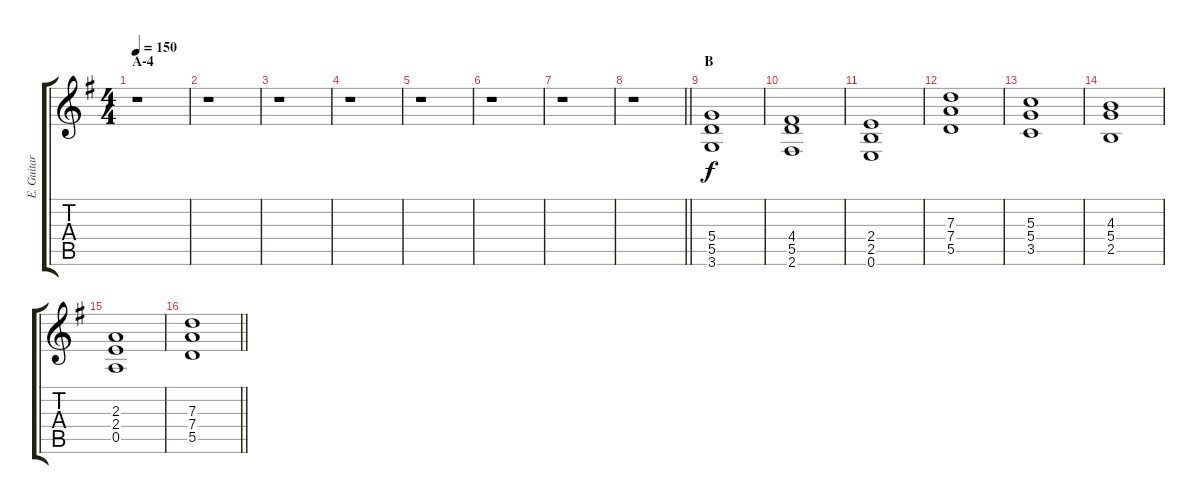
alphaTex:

\track ("E. Guitar III" "E. Guitar ") {instrument overdrivenguitar}
\staff {score tabs}
\tuning (E4 B3 G3 D3 A2 E2) {hide}
\ts (4 4)
\section ("" "A-4")
\tempo 150
\clef g2
\ks g
r.1{dy f} |
r.1 |
r.1 |
r.1 |
r.1 |
r.1 |
r.1 |
\barLineRight lightlight
r.1 |
\section ("" "B")
(5.4 5.5 3.6).1 |
(4.4 5.5 2.6).1 |
(2.4 2.5 0.6).1 |
(7.3 7.4 5.5).1 |
(5.3 5.4 3.5).1 |
(4.3 5.4 2.5).1 |
(2.3 2.4 0.5).1 |
\barLineRight lightlight
(7.3 7.4 5.5).1
